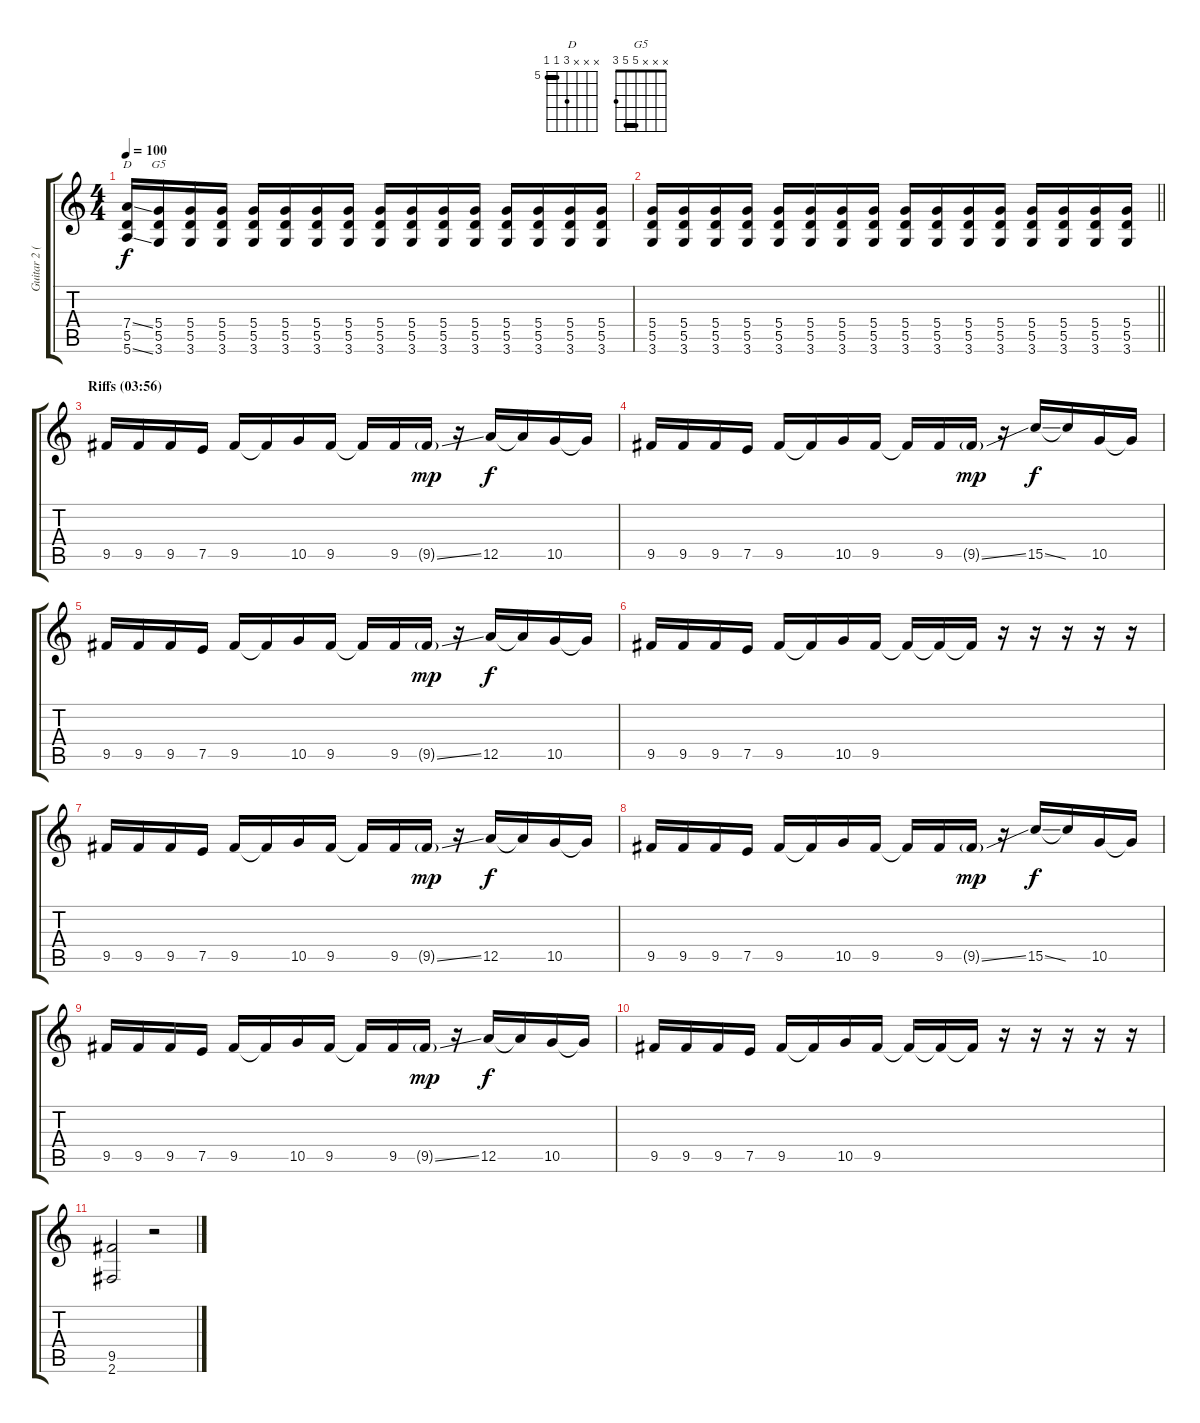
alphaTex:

\track ("Guitar 2 (Dave Kushner)" "Guitar 2 (") {instrument electricguitarclean}
\staff {score tabs}
\tuning (E4 B3 G3 D3 A2 E2) {hide}
\chord ("D" x x x 7 5 5) {firstfret 5 barre 5}
\chord ("G5" x x x 5 5 3) {barre 5}
\ts (4 4)
\tempo 100
\clef g2
\ks c
(7.4{ss} 5.5 5.6{ss}).16{ch "D" dy f} (5.4 5.5 3.6).16{ch "G5"} (5.4 5.5 3.6).16 (5.4 5.5 3.6).16 (5.4 5.5 3.6).16 (5.4 5.5 3.6).16 (5.4 5.5 3.6).16 (5.4 5.5 3.6).16 (5.4 5.5 3.6).16 (5.4 5.5 3.6).16 (5.4 5.5 3.6).16 (5.4 5.5 3.6).16 (5.4 5.5 3.6).16 (5.4 5.5 3.6).16 (5.4 5.5 3.6).16 (5.4 5.5 3.6).16 |
\barLineRight lightlight
(5.4 5.5 3.6).16 (5.4 5.5 3.6).16 (5.4 5.5 3.6).16 (5.4 5.5 3.6).16 (5.4 5.5 3.6).16 (5.4 5.5 3.6).16 (5.4 5.5 3.6).16 (5.4 5.5 3.6).16 (5.4 5.5 3.6).16 (5.4 5.5 3.6).16 (5.4 5.5 3.6).16 (5.4 5.5 3.6).16 (5.4 5.5 3.6).16 (5.4 5.5 3.6).16 (5.4 5.5 3.6).16 (5.4 5.5 3.6).16 |
\section ("" "Riffs (03:56)")
9.5.16 9.5.16 9.5.16 7.5.16 9.5.16 9.5{t}.16 10.5.16 9.5.16 9.5{t}.16 9.5.16 9.5{ss g}.16{dy mp} r.16 12.5.16{dy f} 12.5{t}.16 10.5.16 10.5{t}.16 |
9.5.16 9.5.16 9.5.16 7.5.16 9.5.16 9.5{t}.16 10.5.16 9.5.16 9.5{t}.16 9.5.16 9.5{ss g}.16{dy mp} r.16 15.5{ss}.16{dy f} 15.5{t}.16 10.5.16 10.5{t}.16 |
9.5.16 9.5.16 9.5.16 7.5.16 9.5.16 9.5{t}.16 10.5.16 9.5.16 9.5{t}.16 9.5.16 9.5{ss g}.16{dy mp} r.16 12.5.16{dy f} 12.5{t}.16 10.5.16 10.5{t}.16 |
9.5.16 9.5.16 9.5.16 7.5.16 9.5.16 9.5{t}.16 10.5.16 9.5.16 9.5{t}.16 9.5{t}.16 9.5{t}.16 r.16 r.16 r.16 r.16 r.16 |
9.5.16 9.5.16 9.5.16 7.5.16 9.5.16 9.5{t}.16 10.5.16 9.5.16 9.5{t}.16 9.5.16 9.5{ss g}.16{dy mp} r.16 12.5.16{dy f} 12.5{t}.16 10.5.16 10.5{t}.16 |
9.5.16 9.5.16 9.5.16 7.5.16 9.5.16 9.5{t}.16 10.5.16 9.5.16 9.5{t}.16 9.5.16 9.5{ss g}.16{dy mp} r.16 15.5{ss}.16{dy f} 15.5{t}.16 10.5.16 10.5{t}.16 |
9.5.16 9.5.16 9.5.16 7.5.16 9.5.16 9.5{t}.16 10.5.16 9.5.16 9.5{t}.16 9.5.16 9.5{ss g}.16{dy mp} r.16 12.5.16{dy f} 12.5{t}.16 10.5.16 10.5{t}.16 |
9.5.16 9.5.16 9.5.16 7.5.16 9.5.16 9.5{t}.16 10.5.16 9.5.16 9.5{t}.16 9.5{t}.16 9.5{t}.16 r.16 r.16 r.16 r.16 r.16 |
(9.5 2.6).2 r.2
